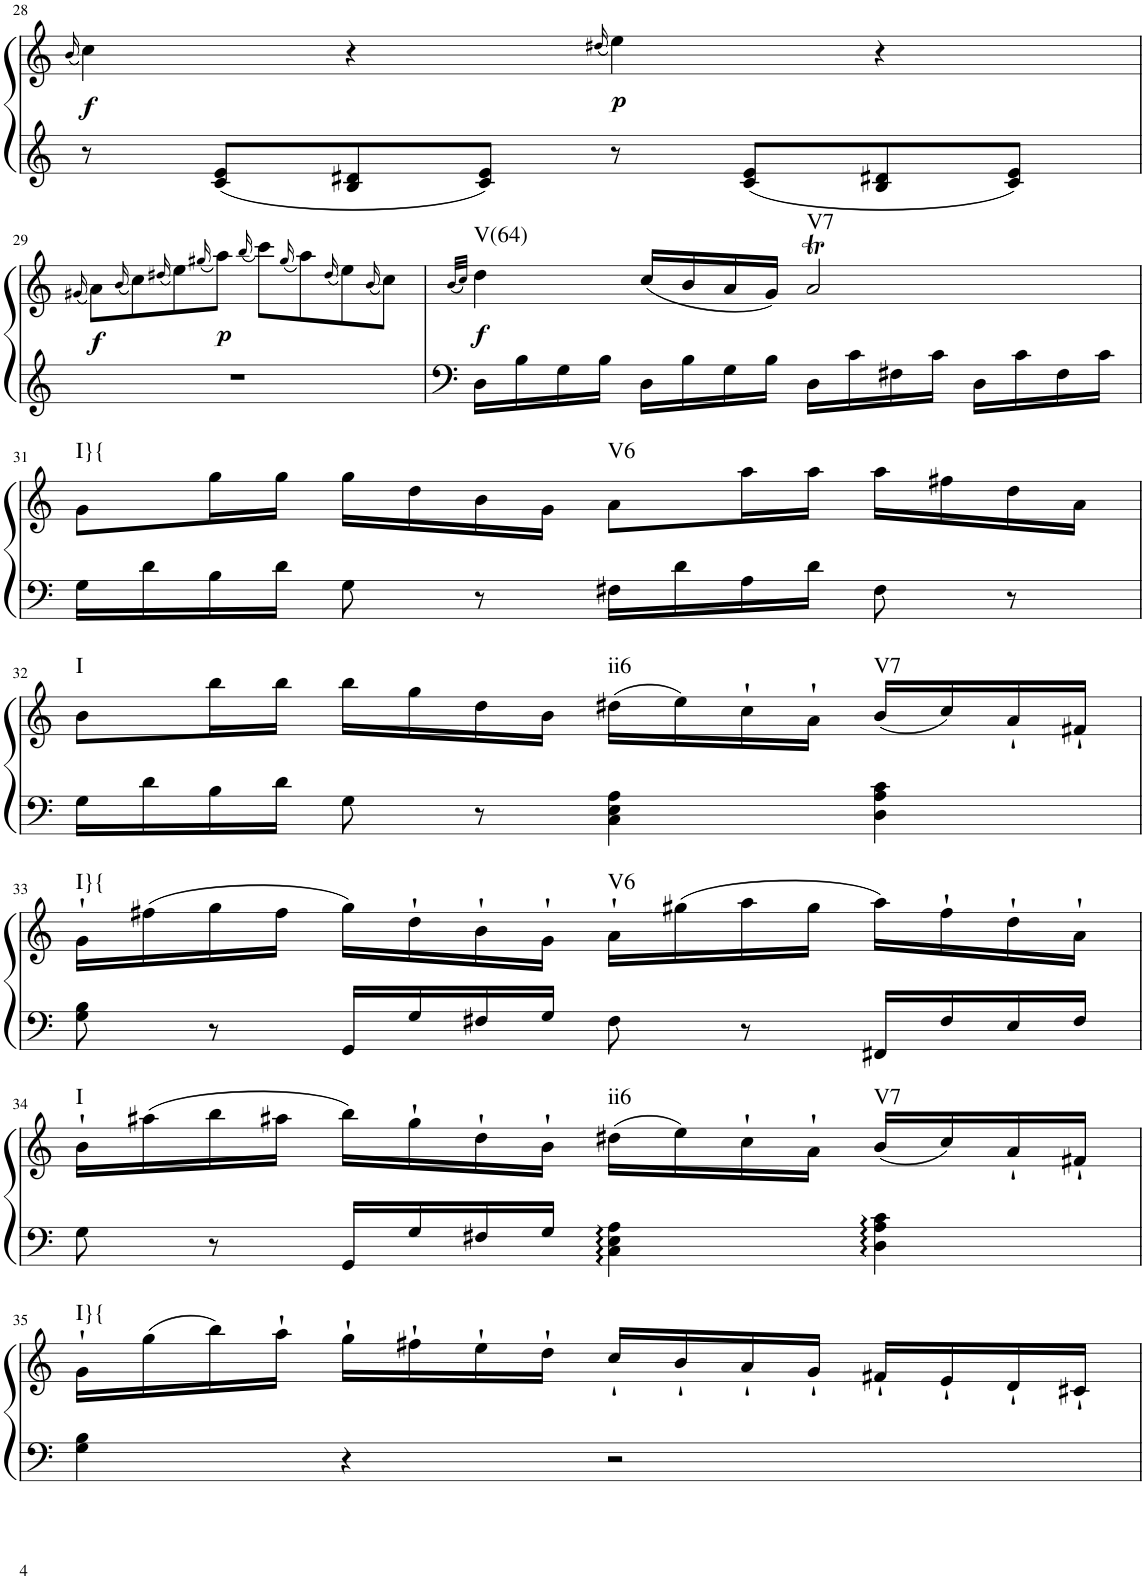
**kern	**kern	**dynam	**harte
*part1	*part1	*part1	*part1
*staff2	*staff1	*staff1/2	*
*I"Klavier linke Hand	*	*	*
!!LO:PB:g=z
*clefF4	*clefG2	*	*
*k[]	*k[]	*	*
*M4/4	*M4/4	*	*
=28	=28	=28	=28
.	(16qb/	.	.
!	!	!LO:DY:b	!
8r	4cc\)	f	.
8c/ 8e/L	.	.	.
8B/ 8d#X/	4r	.	.
8c/ 8e/J	.	.	.
.	(16qdd#X/	.	.
!	!	!LO:DY:b	!
8r	4ee\)	p	.
8c/ 8e/L	.	.	.
8B/ 8d#X/	4r	.	.
8c/ 8e/J	.	.	.
!!LO:LB:g=z
=29	=29	=29	=29
.	(16qg#X/	.	.
!	!	!LO:DY:b	!
1r	8a\L)	f	.
.	(16qb/	.	.
.	8cc\)	.	.
.	(16qdd#X/	.	.
.	8ee\)	.	.
.	(16qgg#X/	.	.
!	!	!LO:DY:b	!
.	8aa\J)	p	.
.	(16qbb/	.	.
.	8ccc\L)	.	.
.	(16qgg#/	.	.
.	8aa\)	.	.
.	(16qdd#/	.	.
.	8ee\)	.	.
.	(16qb/	.	.
.	8cc\J)	.	.
=30	=30	=30	=30
.	(32qb/LLL	.	.
.	32qcc/JJJ)	.	.
!	!	!LO:DY:b	!LO:H:kt=V(64)
16D\LL	4dd\	f	N
16B\	.	.	.
16G\	.	.	.
16B\JJ	.	.	.
16D\LL	(16cc/LL	.	.
16B\	16b/	.	.
16G\	16a/	.	.
16B\JJ	16g/JJ)	.	.
!	!	!	!LO:H:kt=V7
16D\LL	2aT/	.	N
16c\	.	.	.
16F#X\	.	.	.
16c\JJ	.	.	.
16D\LL	.	.	.
16c\	.	.	.
16F#\	.	.	.
16c\JJ	.	.	.
!!LO:LB:g=z
=31	=31	=31	=31
!	!	!	!LO:H:kt=I}{
16G\LL	8g\L	.	N
16d\	.	.	.
16B\	16gg\L	.	.
16d\JJ	16gg\JJ	.	.
8G\	16gg\LL	.	.
.	16dd\	.	.
8r	16b\	.	.
.	16g\JJ	.	.
!	!	!	!LO:H:kt=V6
16F#X\LL	8a\L	.	N
16d\	.	.	.
16A\	16aa\L	.	.
16d\JJ	16aa\JJ	.	.
8F#\	16aa\LL	.	.
.	16ff#X\	.	.
8r	16dd\	.	.
.	16a\JJ	.	.
!!LO:LB:g=z
=32	=32	=32	=32
!	!	!	!LO:H:kt=I
16G\LL	8b\L	.	N
16d\	.	.	.
16B\	16bb\L	.	.
16d\JJ	16bb\JJ	.	.
8G\	16bb\LL	.	.
.	16gg\	.	.
8r	16dd\	.	.
.	16b\JJ	.	.
!	!	!	!LO:H:kt=ii6
4C\ 4E\ 4A\	(16dd#X\LL	.	N
.	16ee\)	.	.
.	16cc`\	.	.
.	16a`\JJ	.	.
!	!	!	!LO:H:kt=V7
4D\ 4A\ 4c\	(16b/LL	.	N
.	16cc/)	.	.
.	16a`/	.	.
.	16f#X`/JJ	.	.
!!LO:LB:g=z
=33	=33	=33	=33
!	!	!	!LO:H:kt=I}{
8G\ 8B\	16g`\LL	.	N
.	(16ff#X\	.	.
8r	16gg\	.	.
.	16ff#\JJ	.	.
16GG/LL	16gg\LL)	.	.
16G/	16dd`\	.	.
16F#X/	16b`\	.	.
16G/JJ	16g`\JJ	.	.
!	!	!	!LO:H:kt=V6
8F#\	16a`\LL	.	N
.	(16gg#X\	.	.
8r	16aa\	.	.
.	16gg#\JJ	.	.
16FF#X/LL	16aa\LL)	.	.
16F#/	16ff#`\	.	.
16E/	16dd`\	.	.
16F#/JJ	16a`\JJ	.	.
!!LO:LB:g=z
=34	=34	=34	=34
!	!	!	!LO:H:kt=I
8G\	16b`\LL	.	N
.	(16aa#X\	.	.
8r	16bb\	.	.
.	16aa#X\JJ	.	.
16GG/LL	16bb\LL)	.	.
16G/	16gg`\	.	.
16F#X/	16dd`\	.	.
16G/JJ	16b`\JJ	.	.
!	!	!	!LO:H:kt=ii6
4C\ 4E\ 4A\	(16dd#X\LL	.	N
.	16ee\)	.	.
.	16cc`\	.	.
.	16a`\JJ	.	.
!	!	!	!LO:H:kt=V7
4D\ 4A\ 4c\	(16b/LL	.	N
.	16cc/)	.	.
.	16a`/	.	.
.	16f#X`/JJ	.	.
!!LO:LB:g=z
=35	=35	=35	=35
!	!	!	!LO:H:kt=I}{
4G\ 4B\	16g`\LL	.	N
.	(16gg\	.	.
.	16bb\)	.	.
.	16aa`\JJ	.	.
4r	16gg`\LL	.	.
.	16ff#X`\	.	.
.	16ee`\	.	.
.	16dd`\JJ	.	.
2r	16cc`/LL	.	.
.	16b`/	.	.
.	16a`/	.	.
.	16g`/JJ	.	.
.	16f#X`/LL	.	.
.	16e`/	.	.
.	16d`/	.	.
.	16c#X`/JJ	.	.
=	=	=	=
*-	*-	*-	*-
